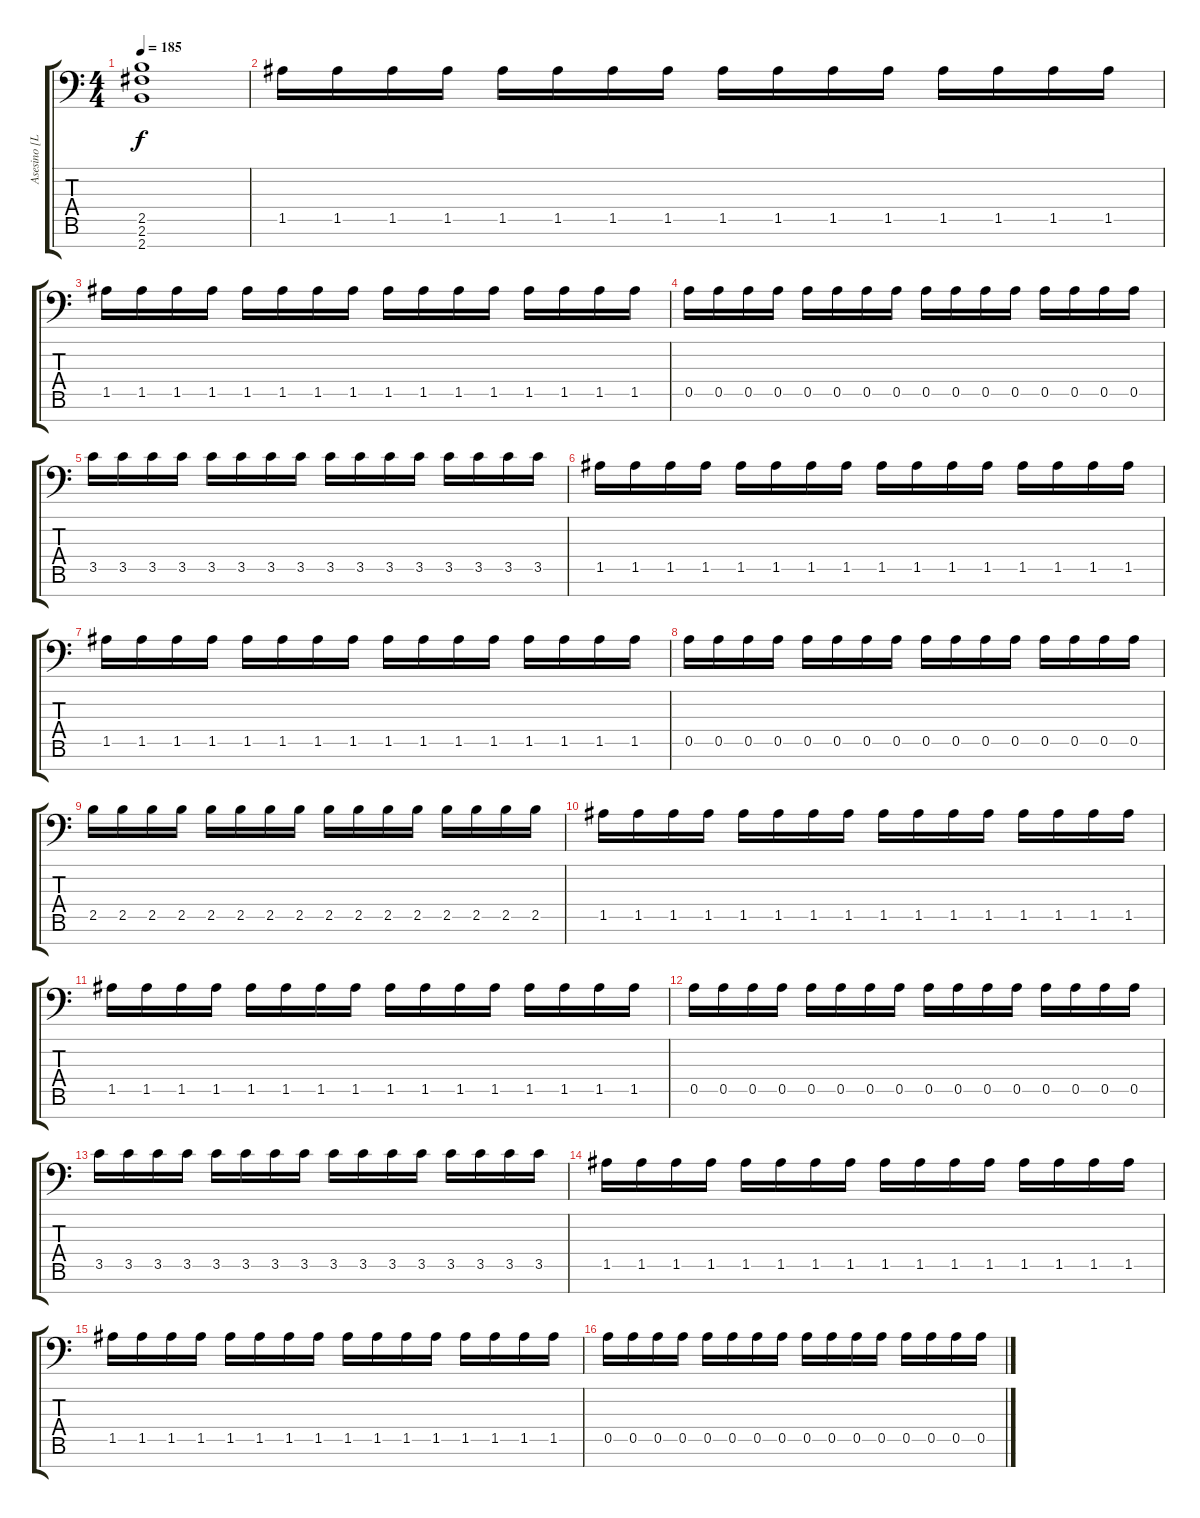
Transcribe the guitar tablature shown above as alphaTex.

\track ("Asesino [Left Channel]" "Asesino [L") {instrument distortionguitar}
\staff {score tabs}
\tuning (E4 B3 G3 D3 A2 E2 A1) {hide}
\ts (4 4)
\tempo 185
\clef f4
\ks c
(2.5 2.6 2.7).1{dy f} |
1.5.16 1.5.16 1.5.16 1.5.16 1.5.16 1.5.16 1.5.16 1.5.16 1.5.16 1.5.16 1.5.16 1.5.16 1.5.16 1.5.16 1.5.16 1.5.16 |
1.5.16 1.5.16 1.5.16 1.5.16 1.5.16 1.5.16 1.5.16 1.5.16 1.5.16 1.5.16 1.5.16 1.5.16 1.5.16 1.5.16 1.5.16 1.5.16 |
0.5.16 0.5.16 0.5.16 0.5.16 0.5.16 0.5.16 0.5.16 0.5.16 0.5.16 0.5.16 0.5.16 0.5.16 0.5.16 0.5.16 0.5.16 0.5.16 |
3.5.16 3.5.16 3.5.16 3.5.16 3.5.16 3.5.16 3.5.16 3.5.16 3.5.16 3.5.16 3.5.16 3.5.16 3.5.16 3.5.16 3.5.16 3.5.16 |
1.5.16 1.5.16 1.5.16 1.5.16 1.5.16 1.5.16 1.5.16 1.5.16 1.5.16 1.5.16 1.5.16 1.5.16 1.5.16 1.5.16 1.5.16 1.5.16 |
1.5.16 1.5.16 1.5.16 1.5.16 1.5.16 1.5.16 1.5.16 1.5.16 1.5.16 1.5.16 1.5.16 1.5.16 1.5.16 1.5.16 1.5.16 1.5.16 |
0.5.16 0.5.16 0.5.16 0.5.16 0.5.16 0.5.16 0.5.16 0.5.16 0.5.16 0.5.16 0.5.16 0.5.16 0.5.16 0.5.16 0.5.16 0.5.16 |
2.5.16 2.5.16 2.5.16 2.5.16 2.5.16 2.5.16 2.5.16 2.5.16 2.5.16 2.5.16 2.5.16 2.5.16 2.5.16 2.5.16 2.5.16 2.5.16 |
1.5.16 1.5.16 1.5.16 1.5.16 1.5.16 1.5.16 1.5.16 1.5.16 1.5.16 1.5.16 1.5.16 1.5.16 1.5.16 1.5.16 1.5.16 1.5.16 |
1.5.16 1.5.16 1.5.16 1.5.16 1.5.16 1.5.16 1.5.16 1.5.16 1.5.16 1.5.16 1.5.16 1.5.16 1.5.16 1.5.16 1.5.16 1.5.16 |
0.5.16 0.5.16 0.5.16 0.5.16 0.5.16 0.5.16 0.5.16 0.5.16 0.5.16 0.5.16 0.5.16 0.5.16 0.5.16 0.5.16 0.5.16 0.5.16 |
3.5.16 3.5.16 3.5.16 3.5.16 3.5.16 3.5.16 3.5.16 3.5.16 3.5.16 3.5.16 3.5.16 3.5.16 3.5.16 3.5.16 3.5.16 3.5.16 |
1.5.16 1.5.16 1.5.16 1.5.16 1.5.16 1.5.16 1.5.16 1.5.16 1.5.16 1.5.16 1.5.16 1.5.16 1.5.16 1.5.16 1.5.16 1.5.16 |
1.5.16 1.5.16 1.5.16 1.5.16 1.5.16 1.5.16 1.5.16 1.5.16 1.5.16 1.5.16 1.5.16 1.5.16 1.5.16 1.5.16 1.5.16 1.5.16 |
0.5.16 0.5.16 0.5.16 0.5.16 0.5.16 0.5.16 0.5.16 0.5.16 0.5.16 0.5.16 0.5.16 0.5.16 0.5.16 0.5.16 0.5.16 0.5.16
